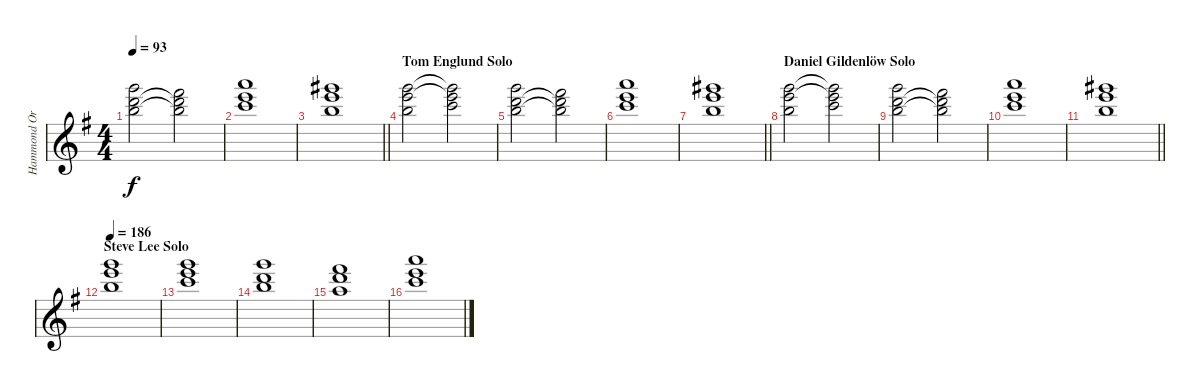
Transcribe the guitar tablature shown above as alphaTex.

\track ("Hammond Organ - Arjen Lucassen" "Hammond Or") {instrument rockorgan}
\staff {score}
\tuning (E5 B4 G4 D4 A3 E3) {hide}
\ts (4 4)
\tempo 93
\clef g2
\ks eminor
(7.1 15.2 24.3).2{dy f} (7.1{t} 15.2{t} 23.3).2 |
(17.1 13.2 21.3).1 |
\barLineRight lightlight
(7.1 17.2 25.3).1 |
\section ("" "Tom Englund Solo")
(7.1 17.2 24.3).2 (8.1 17.2{t} 24.3{t}).2 |
(7.1 15.2 24.3).2 (7.1{t} 15.2{t} 23.3).2 |
(17.1 13.2 21.3).1 |
\barLineRight lightlight
(7.1 17.2 25.3).1 |
\section ("" "Daniel Gildenlöw Solo")
(7.1 17.2 24.3).2 (8.1 17.2{t} 24.3{t}).2 |
(7.1 15.2 24.3).2 (7.1{t} 15.2{t} 23.3).2 |
(17.1 13.2 21.3).1 |
\barLineRight lightlight
(7.1 17.2 25.3).1 |
\section ("" "Steve Lee Solo")
\tempo 186
(7.1 17.2 24.3).1 |
(8.1 17.2 24.3).1 |
(7.1 15.2 24.3).1 |
(5.1 15.2 23.3).1 |
(8.1 17.2 26.3).1
